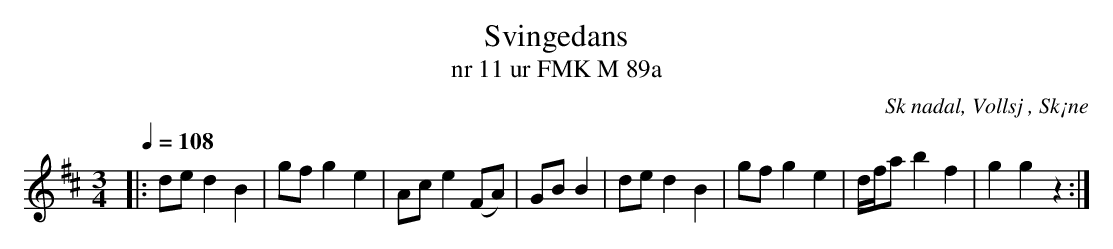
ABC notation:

X:1
T:Svingedans
T:nr 11 ur FMK M 89a
O:Sk nadal, Vollsj , Sk¡ne
M:3/4
L:1/8
Q:1/4=108
K:D
|: de d2 B2 | gf g2 e2 | Ac e2 (FA) | GB 22 B2 | de d2 B2 | gf g2 e2 | d/f/a b2 f2 | g2 g2 z2 :|
